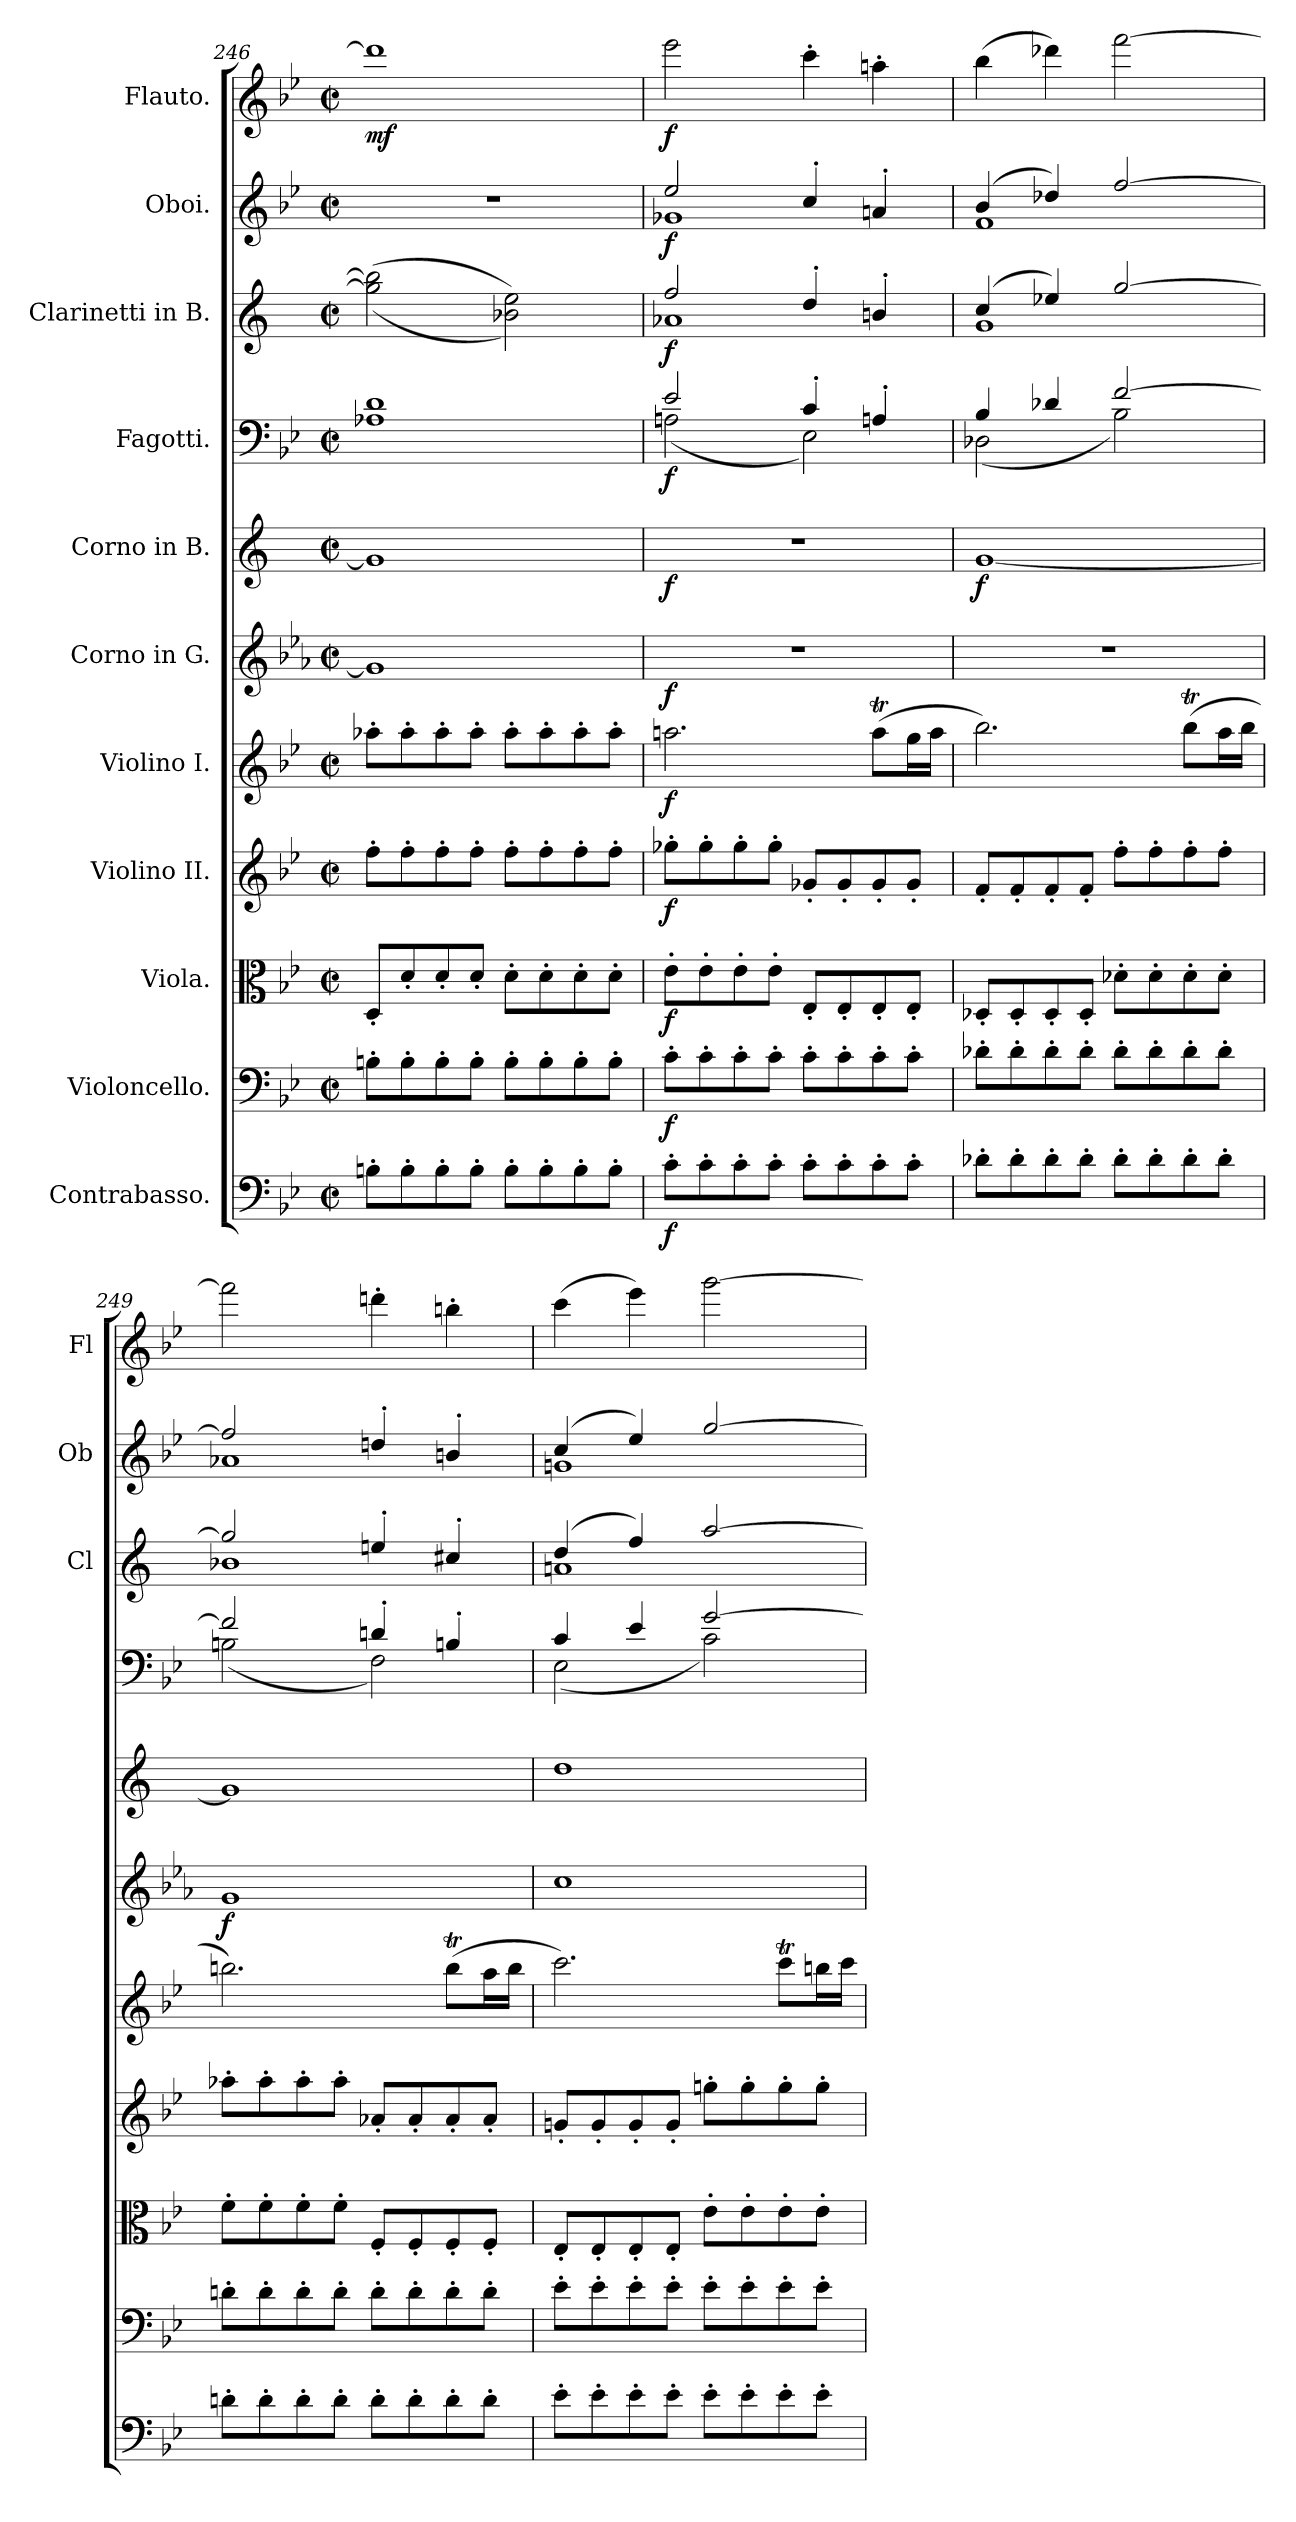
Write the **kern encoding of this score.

**kern	**dynam	**kern	**dynam	**kern	**dynam	**kern	**dynam	**kern	**dynam	**kern	**dynam	**kern	**dynam	**kern	**dynam	**kern	**dynam	**kern	**dynam	**kern	**dynam
*part11	*part11	*part10	*part10	*part9	*part9	*part8	*part8	*part7	*part7	*part6	*part6	*part5	*part5	*part4	*part4	*part3	*part3	*part2	*part2	*part1	*part1
*staff11	*staff11	*staff10	*staff10	*staff9	*staff9	*staff8	*staff8	*staff7	*staff7	*staff6	*staff6	*staff5	*staff5	*staff4	*staff4	*staff3	*staff3	*staff2	*staff2	*staff1	*staff1
*I"Contrabasso.	*	*I"Violoncello.	*	*I"Viola.	*	*I"Violino II.	*	*I"Violino I.	*	*I"Corno in G.	*	*I"Corno in B.	*	*I"Fagotti.	*	*I"Clarinetti in B.	*	*I"Oboi.	*	*I"Flauto.	*
*	*	*	*	*	*	*	*	*	*	*	*	*	*	*	*	*I'Cl	*	*I'Ob	*	*I'Fl	*
*clefF4	*	*clefF4	*	*clefC3	*	*clefG2	*	*clefG2	*	*clefG2	*	*clefG2	*	*clefF4	*	*clefG2	*	*clefG2	*	*clefG2	*
*ITrd7c12	*	*	*	*	*	*	*	*	*	*ITrd3c5	*	*ITrd1c2	*	*	*	*ITrd1c2	*	*	*	*	*
*k[b-e-]	*	*k[b-e-]	*	*k[b-e-]	*	*k[b-e-]	*	*k[b-e-]	*	*k[b-e-]	*	*k[b-e-]	*	*k[b-e-]	*	*k[b-e-]	*	*k[b-e-]	*	*k[b-e-]	*
*M2/2	*	*M2/2	*	*M2/2	*	*M2/2	*	*M2/2	*	*M2/2	*	*M2/2	*	*M2/2	*	*M2/2	*	*M2/2	*	*M2/2	*
*met(c|)	*	*met(c|)	*	*met(c|)	*	*met(c|)	*	*met(c|)	*	*met(c|)	*	*met(c|)	*	*met(c|)	*	*met(c|)	*	*met(c|)	*	*met(c|)	*
=246	=246	=246	=246	=246	=246	=246	=246	=246	=246	=246	=246	=246	=246	=246	=246	=246	=246	=246	=246	=246	=246
!	!	!	!	!	!	!	!	!	!	!	!	!	!	!	!	!	!	!	!	!	!LO:DY:b
8BBn'\L	.	8Bn'\L	.	8D'/L	.	8ff'\L	.	8aa-X'\L	.	1d]	.	1f]	.	1A-X 1d	.	(>(<2ff\] 2aa-\]	.	1r	.	1ddd]	mf
8BB'\	.	8B'\	.	8d'/	.	8ff'\	.	8aa-'\	.	.	.	.	.	.	.	.	.	.	.	.	.
8BB'\	.	8B'\	.	8d'/	.	8ff'\	.	8aa-'\	.	.	.	.	.	.	.	.	.	.	.	.	.
8BB'\J	.	8B'\J	.	8d'/J	.	8ff'\J	.	8aa-'\J	.	.	.	.	.	.	.	.	.	.	.	.	.
8BB'\L	.	8B'\L	.	8d'\L	.	8ff'\L	.	8aa-'\L	.	.	.	.	.	.	.	2a-X\ 2dd\))	.	.	.	.	.
8BB'\	.	8B'\	.	8d'\	.	8ff'\	.	8aa-'\	.	.	.	.	.	.	.	.	.	.	.	.	.
8BB'\	.	8B'\	.	8d'\	.	8ff'\	.	8aa-'\	.	.	.	.	.	.	.	.	.	.	.	.	.
8BB'\J	.	8B'\J	.	8d'\J	.	8ff'\J	.	8aa-'\J	.	.	.	.	.	.	.	.	.	.	.	.	.
=247	=247	=247	=247	=247	=247	=247	=247	=247	=247	=247	=247	=247	=247	=247	=247	=247	=247	=247	=247	=247	=247
*	*	*	*	*	*	*	*	*	*	*	*	*	*	*^	*	*^	*	*^	*	*	*
!	!LO:DY:b	!	!LO:DY:b	!	!LO:DY:b	!	!LO:DY:b	!	!LO:DY:b	!	!LO:DY:b	!	!LO:DY:b	!	!	!LO:DY:b	!	!	!LO:DY:b	!	!	!LO:DY:b	!	!LO:DY:b
8C'\L	f	8c'\L	f	8e-'\L	f	8gg-X'\L	f	2.aan\	f	1r	f	1r	f	2e-/	(<2An\	f	2ee-/	1g-X	f	2ee-/	1g-X	f	2eee-\	f
8C'\	.	8c'\	.	8e-'\	.	8gg-'\	.	.	.	.	.	.	.	.	.	.	.	.	.	.	.	.	.	.
8C'\	.	8c'\	.	8e-'\	.	8gg-'\	.	.	.	.	.	.	.	.	.	.	.	.	.	.	.	.	.	.
8C'\J	.	8c'\J	.	8e-'\J	.	8gg-'\J	.	.	.	.	.	.	.	.	.	.	.	.	.	.	.	.	.	.
8C'\L	.	8c'\L	.	8E-'/L	.	8g-X'/L	.	.	.	.	.	.	.	4c'/	2E-\)	.	4cc'/	.	.	4cc'/	.	.	4ccc'\	.
8C'\	.	8c'\	.	8E-'/	.	8g-'/	.	.	.	.	.	.	.	.	.	.	.	.	.	.	.	.	.	.
8C'\	.	8c'\	.	8E-'/	.	8g-'/	.	(>8aat\L	.	.	.	.	.	4An'/	.	.	4an'/	.	.	4an'/	.	.	4aan'\	.
8C'\J	.	8c'\J	.	8E-'/J	.	8g-'/J	.	16gg\L	.	.	.	.	.	.	.	.	.	.	.	.	.	.	.	.
.	.	.	.	.	.	.	.	16aa\JJ	.	.	.	.	.	.	.	.	.	.	.	.	.	.	.	.
=248	=248	=248	=248	=248	=248	=248	=248	=248	=248	=248	=248	=248	=248	=248	=248	=248	=248	=248	=248	=248	=248	=248	=248	=248
!	!	!	!	!	!	!	!	!	!	!	!	!	!LO:DY:b	!	!	!	!	!	!	!	!	!	!	!
8D-X'\L	.	8d-X'\L	.	8D-X'/L	.	8f'/L	.	2.bb-\)	.	1r	.	[1f	f	4B-/	(<2D-X\	.	(>4b-/	1f	.	(>4b-/	1f	.	(>4bb-\	.
8D-'\	.	8d-'\	.	8D-'/	.	8f'/	.	.	.	.	.	.	.	.	.	.	.	.	.	.	.	.	.	.
8D-'\	.	8d-'\	.	8D-'/	.	8f'/	.	.	.	.	.	.	.	4d-X/	.	.	4dd-X/)	.	.	4dd-X/)	.	.	4ddd-X\)	.
8D-'\J	.	8d-'\J	.	8D-'/J	.	8f'/J	.	.	.	.	.	.	.	.	.	.	.	.	.	.	.	.	.	.
8D-'\L	.	8d-'\L	.	8d-X'\L	.	8ff'\L	.	.	.	.	.	.	.	[2f/	2B-\)	.	[2ff/	.	.	[2ff/	.	.	[2fff\	.
8D-'\	.	8d-'\	.	8d-'\	.	8ff'\	.	.	.	.	.	.	.	.	.	.	.	.	.	.	.	.	.	.
8D-'\	.	8d-'\	.	8d-'\	.	8ff'\	.	(>8bb-T\L	.	.	.	.	.	.	.	.	.	.	.	.	.	.	.	.
8D-'\J	.	8d-'\J	.	8d-'\J	.	8ff'\J	.	16aa\L	.	.	.	.	.	.	.	.	.	.	.	.	.	.	.	.
.	.	.	.	.	.	.	.	16bb-\JJ	.	.	.	.	.	.	.	.	.	.	.	.	.	.	.	.
=249	=249	=249	=249	=249	=249	=249	=249	=249	=249	=249	=249	=249	=249	=249	=249	=249	=249	=249	=249	=249	=249	=249	=249	=249
!	!	!	!	!	!	!	!	!	!	!	!LO:DY:b	!	!	!	!	!	!	!	!	!	!	!	!	!
8Dn'\L	.	8dn'\L	.	8f'\L	.	8aa-X'\L	.	2.bbn\)	.	1d	f	1f]	.	2f/]	(<2Bn\	.	2ff/]	1a-X	.	2ff/]	1a-X	.	2fff\]	.
8D'\	.	8d'\	.	8f'\	.	8aa-'\	.	.	.	.	.	.	.	.	.	.	.	.	.	.	.	.	.	.
8D'\	.	8d'\	.	8f'\	.	8aa-'\	.	.	.	.	.	.	.	.	.	.	.	.	.	.	.	.	.	.
8D'\J	.	8d'\J	.	8f'\J	.	8aa-'\J	.	.	.	.	.	.	.	.	.	.	.	.	.	.	.	.	.	.
8D'\L	.	8d'\L	.	8F'/L	.	8a-X'/L	.	.	.	.	.	.	.	4dn'/	2F\)	.	4ddn'/	.	.	4ddn'/	.	.	4dddn'\	.
8D'\	.	8d'\	.	8F'/	.	8a-'/	.	.	.	.	.	.	.	.	.	.	.	.	.	.	.	.	.	.
8D'\	.	8d'\	.	8F'/	.	8a-'/	.	(>8bbt\L	.	.	.	.	.	4Bn'/	.	.	4bn'/	.	.	4bn'/	.	.	4bbn'\	.
8D'\J	.	8d'\J	.	8F'/J	.	8a-'/J	.	16aa\L	.	.	.	.	.	.	.	.	.	.	.	.	.	.	.	.
.	.	.	.	.	.	.	.	16bb\JJ	.	.	.	.	.	.	.	.	.	.	.	.	.	.	.	.
=250	=250	=250	=250	=250	=250	=250	=250	=250	=250	=250	=250	=250	=250	=250	=250	=250	=250	=250	=250	=250	=250	=250	=250	=250
8E-'\L	.	8e-'\L	.	8E-'/L	.	8gn'/L	.	2.ccc\)	.	1g	.	1cc	.	4c/	(<2E-\	.	(>4cc/	1gn	.	(>4cc/	1gn	.	(>4ccc\	.
8E-'\	.	8e-'\	.	8E-'/	.	8g'/	.	.	.	.	.	.	.	.	.	.	.	.	.	.	.	.	.	.
8E-'\	.	8e-'\	.	8E-'/	.	8g'/	.	.	.	.	.	.	.	4e-/	.	.	4ee-/)	.	.	4ee-/)	.	.	4eee-\)	.
8E-'\J	.	8e-'\J	.	8E-'/J	.	8g'/J	.	.	.	.	.	.	.	.	.	.	.	.	.	.	.	.	.	.
8E-'\L	.	8e-'\L	.	8e-'\L	.	8ggn'\L	.	.	.	.	.	.	.	[2g/	2c\)	.	[2gg/	.	.	[2gg/	.	.	[2ggg\	.
8E-'\	.	8e-'\	.	8e-'\	.	8gg'\	.	.	.	.	.	.	.	.	.	.	.	.	.	.	.	.	.	.
8E-'\	.	8e-'\	.	8e-'\	.	8gg'\	.	8cccT\L	.	.	.	.	.	.	.	.	.	.	.	.	.	.	.	.
8E-'\J	.	8e-'\J	.	8e-'\J	.	8gg'\J	.	16bbn\L	.	.	.	.	.	.	.	.	.	.	.	.	.	.	.	.
.	.	.	.	.	.	.	.	16ccc\JJ	.	.	.	.	.	.	.	.	.	.	.	.	.	.	.	.
*	*	*	*	*	*	*	*	*	*	*	*	*	*	*v	*v	*	*	*	*	*v	*v	*	*	*
*	*	*	*	*	*	*	*	*	*	*	*	*	*	*	*	*v	*v	*	*	*	*	*
=	=	=	=	=	=	=	=	=	=	=	=	=	=	=	=	=	=	=	=	=	=
*-	*-	*-	*-	*-	*-	*-	*-	*-	*-	*-	*-	*-	*-	*-	*-	*-	*-	*-	*-	*-	*-
